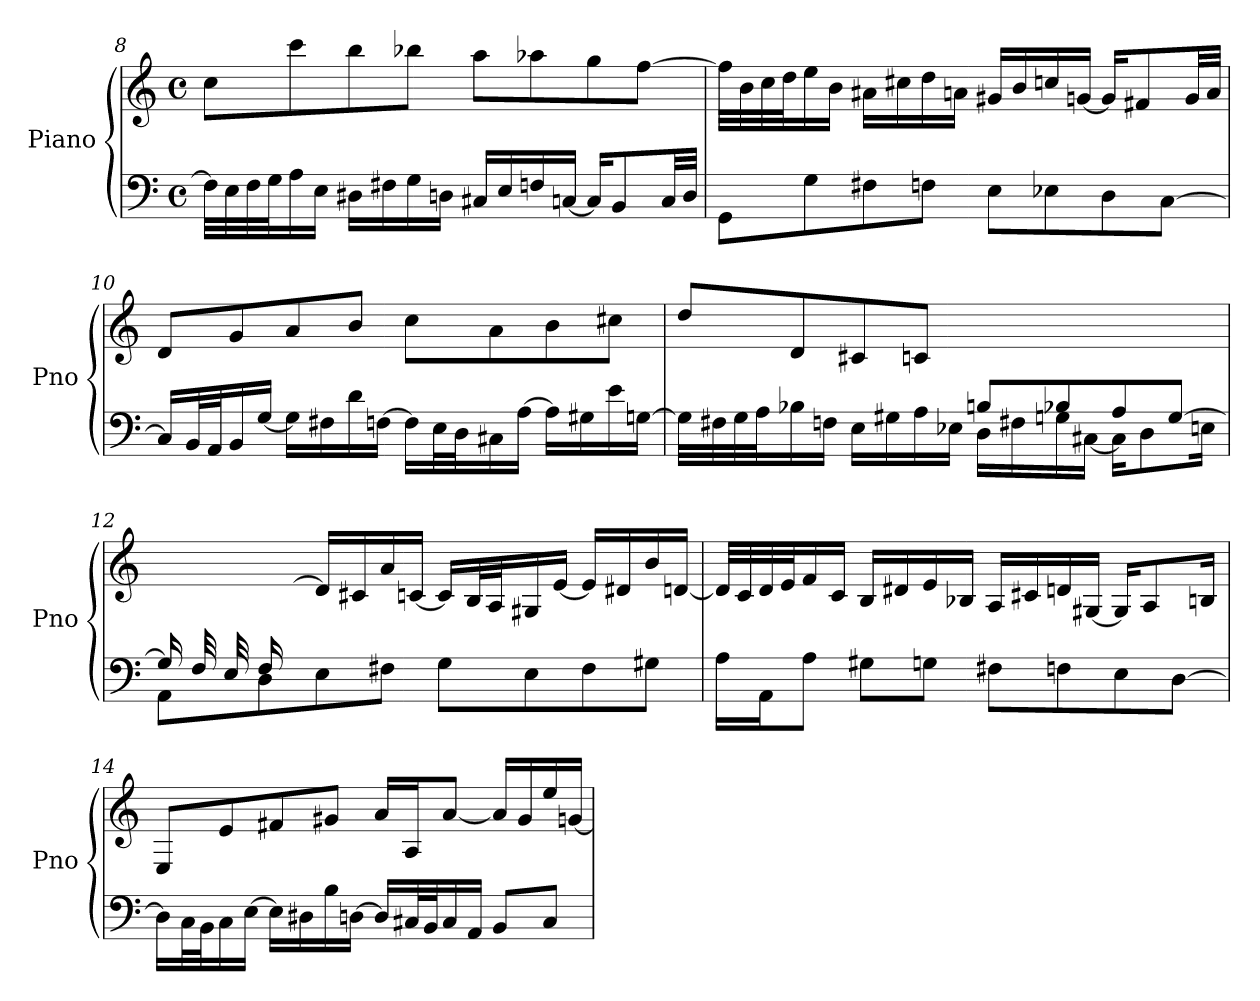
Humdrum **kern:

**kern	**kern
*part1	*part1
*staff2	*staff1
*I"Piano	*
*I'Pno	*
*clefF4	*clefG2
*k[]	*k[]
*M4/4	*M4/4
*met(c)	*met(c)
=8	=8
32F\LLL]	8cc\L
32E\	.
32F\	.
32G\J	.
16A\	8ccc\
16E\JJ	.
16D#X\LL	8bb\
16F#X\	.
16G\	8bb-X\J
16Dn\JJ	.
16C#X/LL	8aa\L
16E/	.
16Fn/	8aa-X\
[16Cn/JJ	.
16C/KL]	8gg\
8BB/	.
.	[8ff\J
32C/LL	.
32D/JJJ	.
!!LO:LB:g=z
=9	=9
8GG\L	32ff\LLL]
.	32b\
.	32cc\
.	32dd\J
8G\	16ee\
.	16b\JJ
8F#X\	16a#X\LL
.	16cc#X\
8Fn\J	16dd\
.	16an\JJ
8E\L	16g#X/LL
.	16b/
8E-X\	16ccn/
.	[16gn/JJ
8D\	16g/KL]
.	8f#X/
[8C\J	.
.	32g/LL
.	32a/JJJ
=10	=10
16C/LL]	8d/L
32BB/L	.
32AA/J	.
16BB/	8g/
[16G/JJ	.
16G\LL]	8a/
16F#X\	.
16d\	8b/J
[16Fn\JJ	.
16F\LL]	8cc\L
32E\L	.
32D\J	.
16C#X\	8a\
[16A\JJ	.
16A\LL]	8b\
16G#X\	.
16e\	8cc#X\J
[16Gn\JJ	.
!!LO:PB:g=z
=11	=11
*^	*
2ryy	32G\LLL]	8dd/L
.	32F#X\	.
.	32G\	.
.	32A\J	.
.	16B-X\	8d/
.	16Fn\JJ	.
.	16E\LL	8c#X/
.	16G#X\	.
.	16A\	8cn/J
.	16E-X\JJ	.
8Bn/L	16D\LL	2ryy
.	16F#X\	.
8B-X/	16Gn\	.
.	[16C#X\JJ	.
8A/	16C#\KL]	.
.	8D\	.
[8G/J	.	.
.	16En\Jk	.
=12	=12	=12
16G/LL]	8AA\L	8.ryy
32F/L	.	.
32E/J	.	.
16F/	8D\	.
2ryy	.	[16d\JJ
.	8E\	16d/LL]
.	.	16c#X/
.	8F#X\J	16a/
.	.	[16cn/JJ
.	8G\L	16c/LL]
.	.	32B/L
.	.	32A/J
.	8E\	16G#X/
4ryy	.	[16e/JJ
.	8F#\	16e/LL]
.	.	16d#X/
.	8G#X\J	16b/
16ryy	.	[16dn/JJ
*v	*v	*
!!LO:LB:g=z
=13	=13
16A\LL	32d/LLL]
.	32c/
16AA\J	32d/
.	32e/J
8A\J	16f/
.	16c/JJ
8G#X\L	16B/LL
.	16d#X/
8Gn\J	16e/
.	16B-X/JJ
8F#X\L	16A/LL
.	16c#X/
8Fn\	16dn/
.	[16G#X/JJ
8E\	16G#/KL]
.	8A/
[8D\J	.
.	16Bn/Jk
=14	=14
16D\LL]	8E/L
32C\L	.
32BB\J	.
16C\	8e/
[16E\JJ	.
16E\LL]	8f#X/
16D#X\	.
16B\	8g#X/J
[16Dn\JJ	.
16D/LL]	16a/LL
32C#X/L	16A/J
32BB/J	.
16C#/	[8a/J
16AA/JJ	.
8BB/L	16a/LL]
.	16g#/
8C#/J	16ee/
.	[16gn/JJ
=	=
*-	*-
